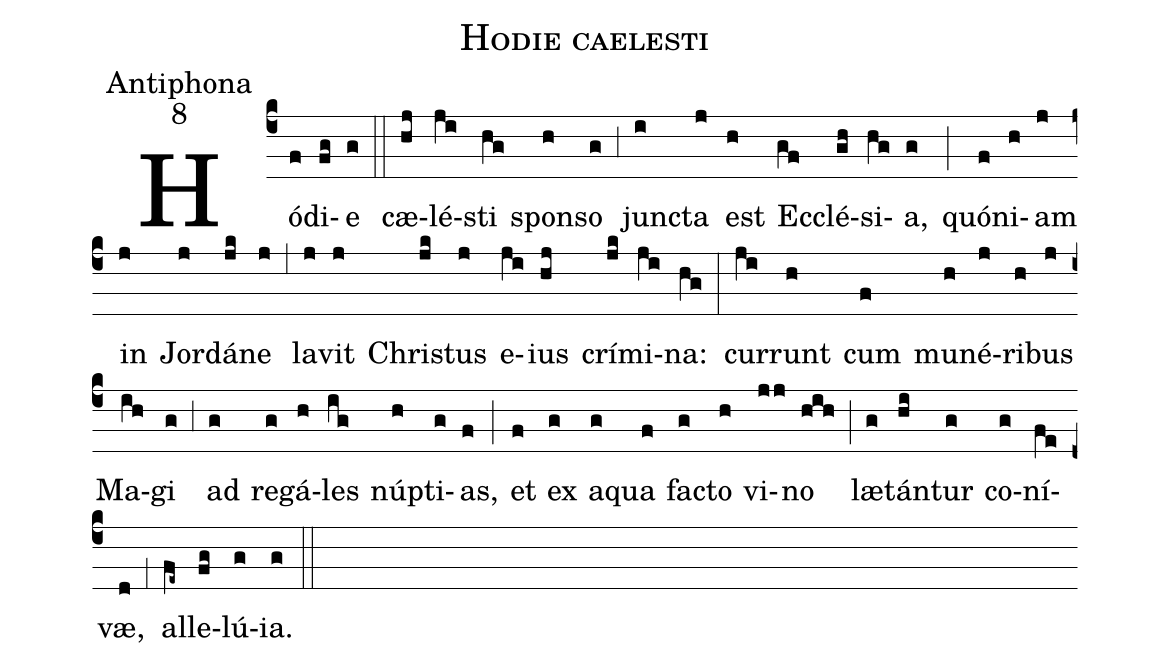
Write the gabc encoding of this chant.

name:Hodie caelesti;
office-part:Antiphona;
mode:8;
%%
(c4) Hó(f)di(fg)e(g) (::)
cæ(hj)lé(ji)sti(hg) spon(h)so(g) (,3) jun(i)cta(j) est(h) Ec(gf)clé(gh)si(hg)a,(g) (;) quó(f)ni(h)am(j) in(j) Jor(j)dá(jk)ne(j) (,5) la(j)vit(j) Chri(jk)stus(j) e(ji)ius(hj) crí(jk)mi(ji)na:(hg) (:)
cur(ji)runt(h) cum(f) mu(h)né(j)ri(h)bus(j) Ma(ih)gi(g) (,3) ad(g) re(g)gá(h)les(ig) núp(h)ti(g)as,(f) (;) et(f) ex(g) a(g)qua(f) fa(g)cto(h) vi(jj)no(hih) (;) læ(g)tán(hi)tur(g) co(g)ní(fe)væ,(d) (,1) al(fe~)le(fg)lú(g)ia.(g) (::)
